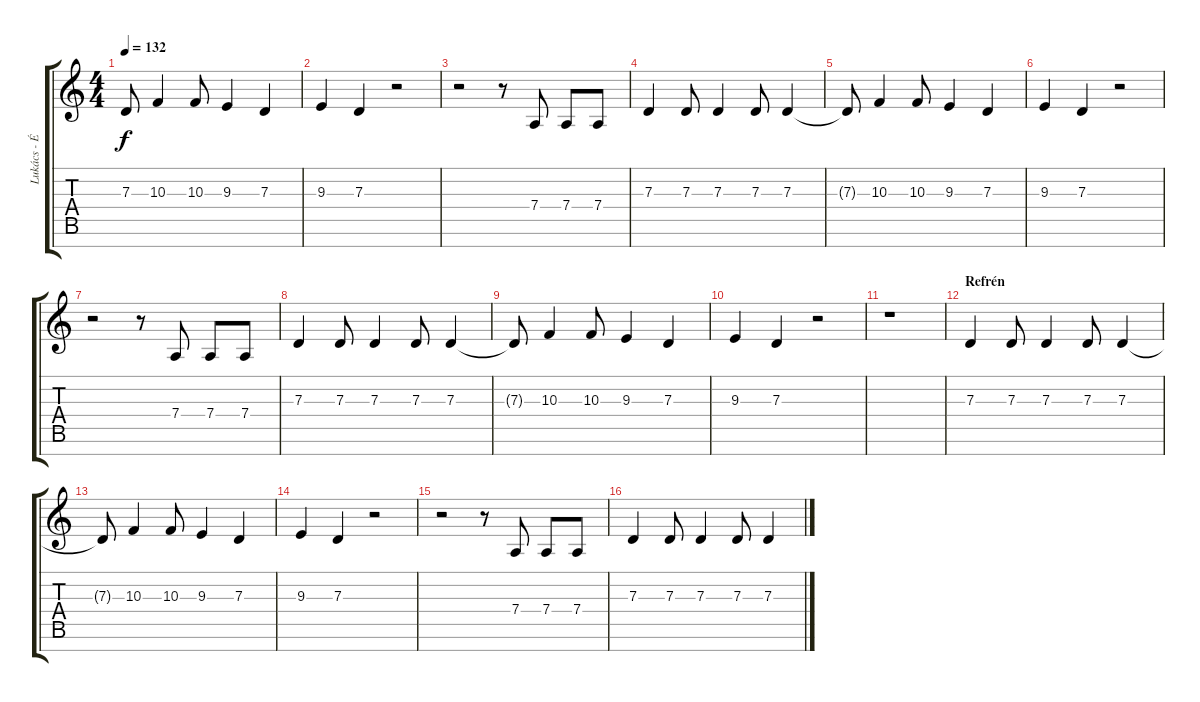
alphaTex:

\track ("Lukács - Ének" "Lukács - É") {instrument oboe}
\staff {score tabs}
\tuning (E4 B3 G3 D3 A2 E2 B1) {hide}
\ts (4 4)
\tempo 132
\clef g2
\ks c
7.3{t}.8{dy f} 10.3.4 10.3.8 9.3.4 7.3.4 |
9.3.4 7.3.4 r.2 |
r.2 r.8 7.4.8 7.4.8 7.4.8 |
7.3.4 7.3.8 7.3.4 7.3.8 7.3.4 |
7.3{t}.8 10.3.4 10.3.8 9.3.4 7.3.4 |
9.3.4 7.3.4 r.2 |
r.2 r.8 7.4.8 7.4.8 7.4.8 |
7.3.4 7.3.8 7.3.4 7.3.8 7.3.4 |
7.3{t}.8 10.3.4 10.3.8 9.3.4 7.3.4 |
9.3.4 7.3.4 r.2 |
r.1 |
\section ("" "Refrén")
7.3.4 7.3.8 7.3.4 7.3.8 7.3.4 |
7.3{t}.8 10.3.4 10.3.8 9.3.4 7.3.4 |
9.3.4 7.3.4 r.2 |
r.2 r.8 7.4.8 7.4.8 7.4.8 |
7.3.4 7.3.8 7.3.4 7.3.8 7.3.4
